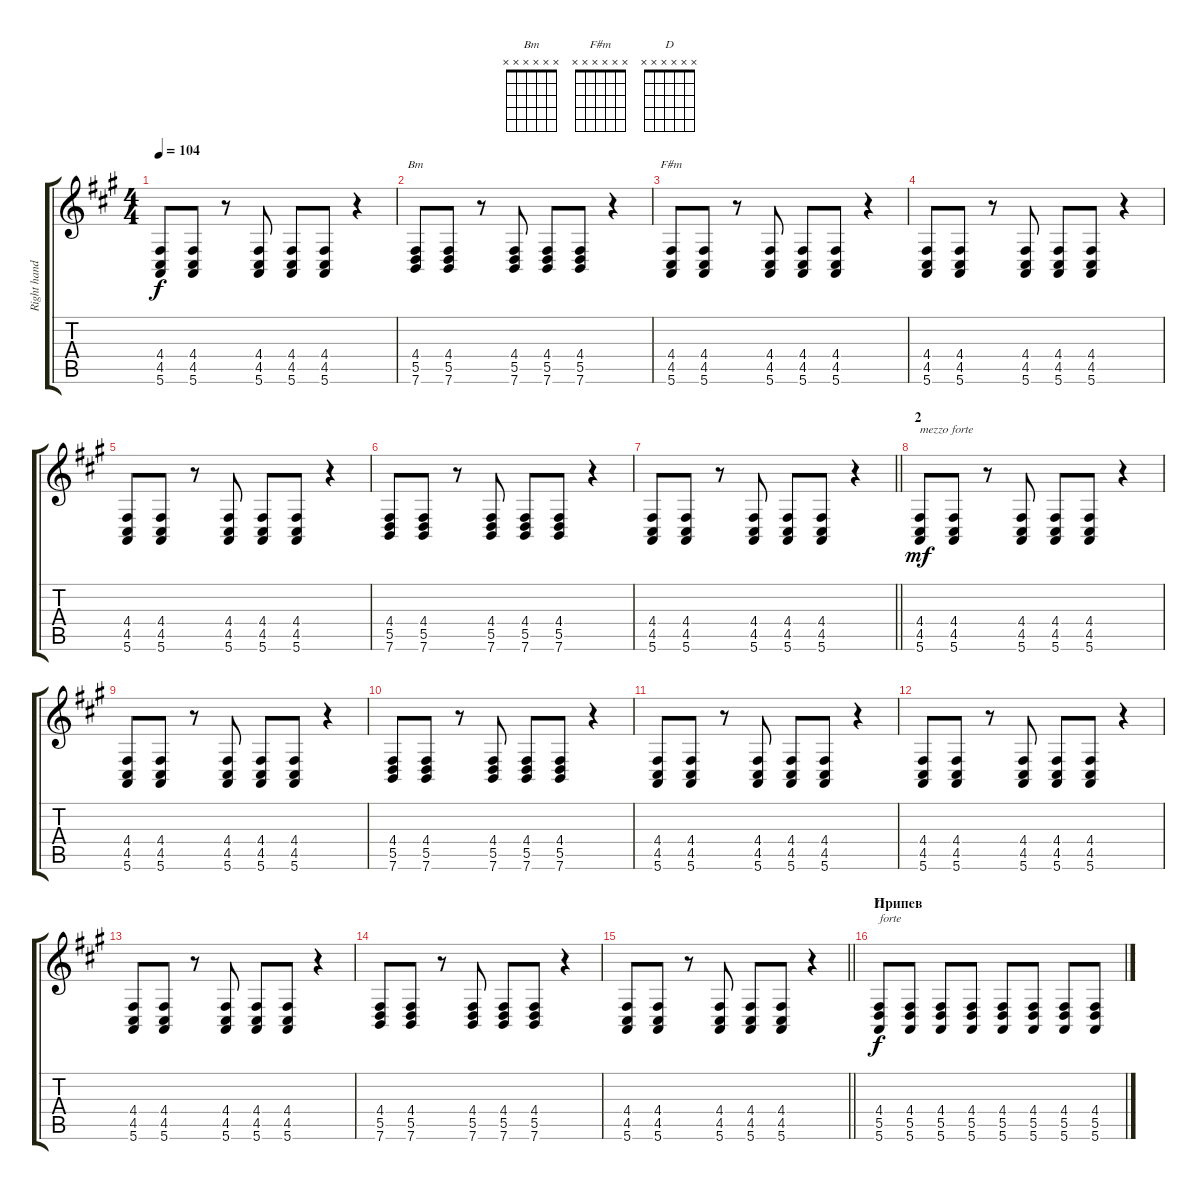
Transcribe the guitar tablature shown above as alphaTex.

\track ("Right hand" "Right hand") {instrument brightacousticpiano}
\staff {score tabs}
\tuning (E4 B3 G3 D3 A2 E2) {hide}
\chord ("Bm" x x x x x x)
\chord ("F#m" x x x x x x)
\chord ("D" x x x x x x)
\ts (4 4)
\tempo 104
\clef g2
\ks a
(4.4 4.5 5.6).8{dy f} (4.4 4.5 5.6).8 r.8 (4.4 4.5 5.6).8 (4.4 4.5 5.6).8 (4.4 4.5 5.6).8 r.4 |
(4.4 5.5 7.6).8{ch "Bm"} (4.4 5.5 7.6).8 r.8 (4.4 5.5 7.6).8 (4.4 5.5 7.6).8 (4.4 5.5 7.6).8 r.4 |
(4.4 4.5 5.6).8{ch "F#m"} (4.4 4.5 5.6).8 r.8 (4.4 4.5 5.6).8 (4.4 4.5 5.6).8 (4.4 4.5 5.6).8 r.4 |
(4.4 4.5 5.6).8 (4.4 4.5 5.6).8 r.8 (4.4 4.5 5.6).8 (4.4 4.5 5.6).8 (4.4 4.5 5.6).8 r.4 |
(4.4 4.5 5.6).8 (4.4 4.5 5.6).8 r.8 (4.4 4.5 5.6).8 (4.4 4.5 5.6).8 (4.4 4.5 5.6).8 r.4 |
(4.4 5.5 7.6).8 (4.4 5.5 7.6).8 r.8 (4.4 5.5 7.6).8 (4.4 5.5 7.6).8 (4.4 5.5 7.6).8 r.4 |
\barLineRight lightlight
(4.4 4.5 5.6).8 (4.4 4.5 5.6).8 r.8 (4.4 4.5 5.6).8 (4.4 4.5 5.6).8 (4.4 4.5 5.6).8 r.4 |
\section ("" "2")
(4.4 4.5 5.6).8{txt "mezzo forte" dy mf} (4.4 4.5 5.6).8 r.8 (4.4 4.5 5.6).8 (4.4 4.5 5.6).8 (4.4 4.5 5.6).8 r.4 |
(4.4 4.5 5.6).8 (4.4 4.5 5.6).8 r.8 (4.4 4.5 5.6).8 (4.4 4.5 5.6).8 (4.4 4.5 5.6).8 r.4 |
(4.4 5.5 7.6).8 (4.4 5.5 7.6).8 r.8 (4.4 5.5 7.6).8 (4.4 5.5 7.6).8 (4.4 5.5 7.6).8 r.4 |
(4.4 4.5 5.6).8 (4.4 4.5 5.6).8 r.8 (4.4 4.5 5.6).8 (4.4 4.5 5.6).8 (4.4 4.5 5.6).8 r.4 |
(4.4 4.5 5.6).8 (4.4 4.5 5.6).8 r.8 (4.4 4.5 5.6).8 (4.4 4.5 5.6).8 (4.4 4.5 5.6).8 r.4 |
(4.4 4.5 5.6).8 (4.4 4.5 5.6).8 r.8 (4.4 4.5 5.6).8 (4.4 4.5 5.6).8 (4.4 4.5 5.6).8 r.4 |
(4.4 5.5 7.6).8 (4.4 5.5 7.6).8 r.8 (4.4 5.5 7.6).8 (4.4 5.5 7.6).8 (4.4 5.5 7.6).8 r.4 |
\barLineRight lightlight
(4.4 4.5 5.6).8 (4.4 4.5 5.6).8 r.8 (4.4 4.5 5.6).8 (4.4 4.5 5.6).8 (4.4 4.5 5.6).8 r.4 |
\section ("" "Припев")
(4.4 5.5 5.6).8{ch "D" txt "forte" dy f} (4.4 5.5 5.6).8 (4.4 5.5 5.6).8 (4.4 5.5 5.6).8 (4.4 5.5 5.6).8 (4.4 5.5 5.6).8 (4.4 5.5 5.6).8 (4.4 5.5 5.6).8
